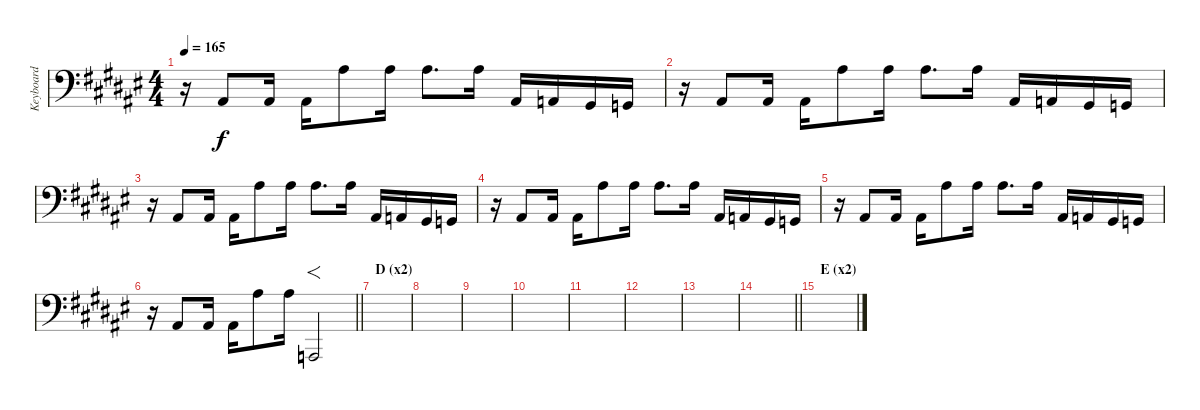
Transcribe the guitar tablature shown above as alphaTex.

\track ("Keyboard" "Keyboard") {instrument lead2sawtooth}
\staff {score}
\tuning (B3 Gb3 D3 A2 E2 A1) {hide}
\ts (4 4)
\tempo 165
\clef f4
\ks f#
r.16{dy f} 1.4.8 1.4.16 1.4.16 4.2.8 4.2.16 4.2.8{d} 4.2.16 1.4.16 0.4.16 4.5.16 3.5.16 |
r.16 1.4.8 1.4.16 1.4.16 4.2.8 4.2.16 4.2.8{d} 4.2.16 1.4.16 0.4.16 4.5.16 3.5.16 |
r.16 1.4.8 1.4.16 1.4.16 4.2.8 4.2.16 4.2.8{d} 4.2.16 1.4.16 0.4.16 4.5.16 3.5.16 |
r.16 1.4.8 1.4.16 1.4.16 4.2.8 4.2.16 4.2.8{d} 4.2.16 1.4.16 0.4.16 4.5.16 3.5.16 |
r.16 1.4.8 1.4.16 1.4.16 4.2.8 4.2.16 4.2.8{d} 4.2.16 1.4.16 0.4.16 4.5.16 3.5.16 |
\barLineRight lightlight
r.16 1.4.8 1.4.16 1.4.16 4.2.8 4.2.16 0.6.2{f} |
\section ("" "D (x2)")
|
|
|
|
|
|
|
\barLineRight lightlight
|
\section ("" "E (x2)")
